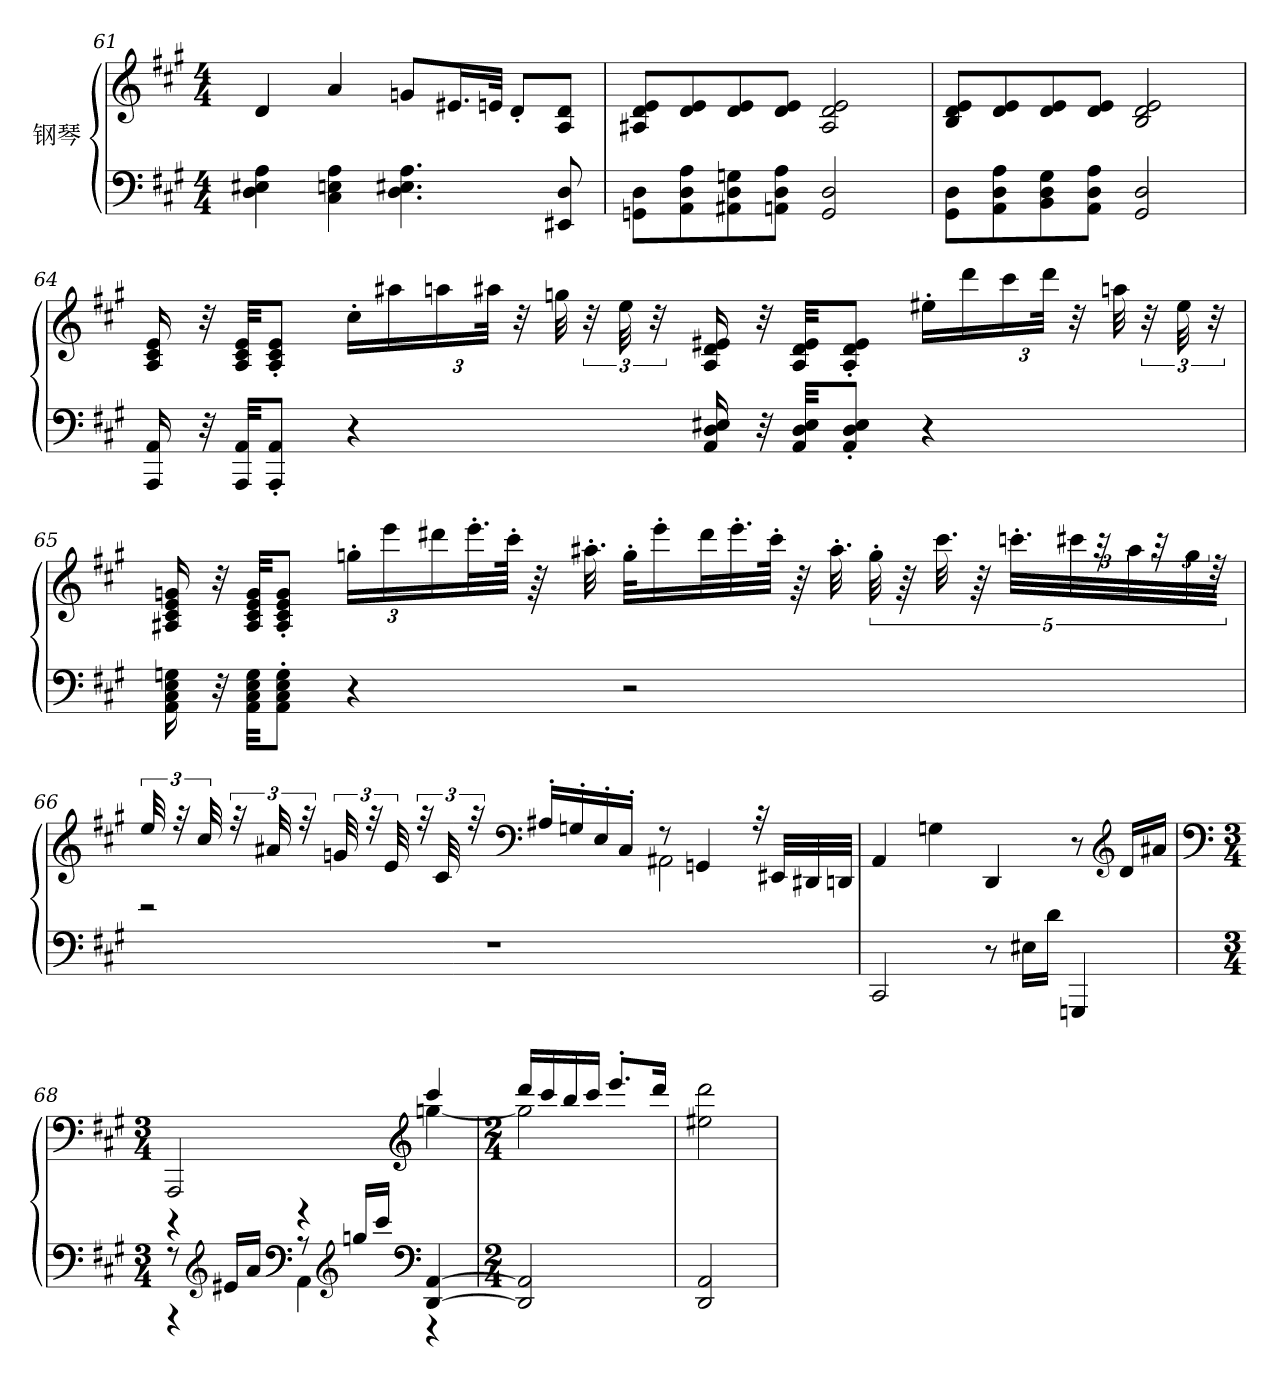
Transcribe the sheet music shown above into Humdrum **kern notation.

**kern	**kern
*part1	*part1
*staff2	*staff1
*I"钢琴	*
!!LO:PB:g=z
*clefF4	*clefG2
*k[f#c#g#]	*k[f#c#g#]
*M4/4	*M4/4
=61	=61
4D\ 4E#X\ 4A\	4d/
4C#\ 4En\ 4A\	4a/
4.D\ 4.E#X\ 4.A\	8gn/L
.	16.e#X/L
.	32en/JJk
.	8d'/L
8EE#X/ 8D/	8A/ 8d/J
=62	=62
8GGn\ 8D\L	8A#X/ 8d/ 8e/L
8AA\ 8D\ 8A\	8d/ 8e/
8AA#X\ 8D\ 8Gn\	8d/ 8e/
8AAn\ 8D\ 8A\J	8d/ 8e/J
*	*MM30
2GG/ 2D/	2A#/ 2d/ 2e/
=63	=63
*	*MM40
8GG#\ 8D\L	8B/ 8d/ 8e/L
8AA\ 8D\ 8A\	8d/ 8e/
8BB\ 8D\ 8G#\	8d/ 8e/
8AA\ 8D\ 8A\J	8d/ 8e/J
*	*MM30
2GG#/ 2D/	2B/ 2d/ 2e/
!!LO:LB:g=z
=64	=64
*	*MM40
16AAA/ 16AA/	16A/ 16c#/ 16e/
32r	32r
32AAA/ 32AA/KKL	32A/ 32c#/ 32e/KKL
8AAA/' 8AA/'J	8A/' 8c#/' 8e/'J
*	*Xbrackettup
4r	24cc#'\LL
.	24aa#X\
.	24aan\
*	*brackettup
.	48aa#X\JJk
.	48r
.	48ggn\
.	48r
.	48ee\
.	48r
16AA/ 16D/ 16E#X/	16A/ 16d/ 16e#X/
32r	32r
32AA/ 32D/ 32E#/KKL	32A/ 32d/ 32e#/KKL
8AA/' 8D/' 8E#/'J	8A/' 8d/' 8e#/'J
*	*Xbrackettup
4r	24ee#X'\LL
.	24ddd\
.	24ccc#\
*	*brackettup
.	48ddd\JJk
.	48r
.	48aan\
.	48r
.	48ee#\
.	48r
!!LO:LB:g=z
=65	=65
16AA\ 16C#\ 16E\ 16Gn\	16A#X/ 16c#/ 16e/ 16gn/
32r	32r
32AA\ 32C#\ 32E\ 32G\KKL	32A#/ 32c#/ 32e/ 32g/KKL
8AA\' 8C#\' 8E\' 8G\'J	8A#/' 8c#/' 8e/' 8g/'J
*	*Xbrackettup
4r	24ggn'\LL
.	24eee\
.	24ddd#X\
.	32.eee'\L
.	64ccc#'\JJJk
.	64r
.	32.aa#X'\
2r	32gg'\KLL
.	16eee'\
.	32ddd#\L
.	32.eee'\
.	64ccc#'\JJJk
.	64r
.	32.aa#'\
*	*brackettup
.	40gg'\
.	80r
.	40.ccc#\
.	80r
.	40.cccn'\LLL
.	48ccc#X\JJJ
.	48r
.	48aa#\
.	48r
.	48gg\
.	48r
!!LO:LB:g=z
=66	=66
*	*^
1r	48ee/	2r
.	48r	.
.	48cc#/	.
.	48r	.
.	48a#X/	.
.	48r	.
.	48gn/	.
.	48r	.
.	48e/	.
.	48r	.
.	48c#/	.
.	48r	.
*	*clefF4	*
.	16A#X'/LL	.
.	16Gn'/	.
.	16E'/	.
.	16C#'/JJ	.
.	8r	2AA#X\
.	4GGn/	.
.	32r	.
.	32EE#X/LLL	.
.	32DD#X/	.
.	32DDn/JJJ	.
*	*v	*v
!!LO:LB:g=z
=67	=67
2CC#/	4AA/
.	4Gn\
8r	4DD/
16E#X\LL	.
16d\JJ	.
*	*MM37
4GGGn/	8r
*	*clefG2
.	16d/LL
.	16a#X/JJ
=68	=68
*	*clefF4
*M3/4	*M3/4
*	*MM35
*^	*^
8r	4r	2AAA/	4r
*clefG2	*	*	*
16e#X/LL	.	.	.
16a/JJ	.	.	.
*clefF4	*	*	*
*	*	*MM32	*
8r	4AA\	.	4r
*clefG2	*	*	*
16ggn/LL	.	.	.
16ccc#/JJ	.	.	.
*clefF4	*	*clefG2	*
*	*	*MM40	*
[4DD/ [4AA/	4r	4ccc#/	[4ggn\
*v	*v	*	*
=69	=69	=69
*M2/4	*M2/4	*
2DD/] 2AA/]	16ddd/LL	2gg\]
.	16ccc#/	.
.	16bb/	.
.	16ccc#/JJ	.
.	8.eee'/L	.
.	16ddd/Jk	.
*	*v	*v
=70	=70
*	*MM20
2DD/ 2AA/	2ee#X\ 2ddd\
=	=
*-	*-
